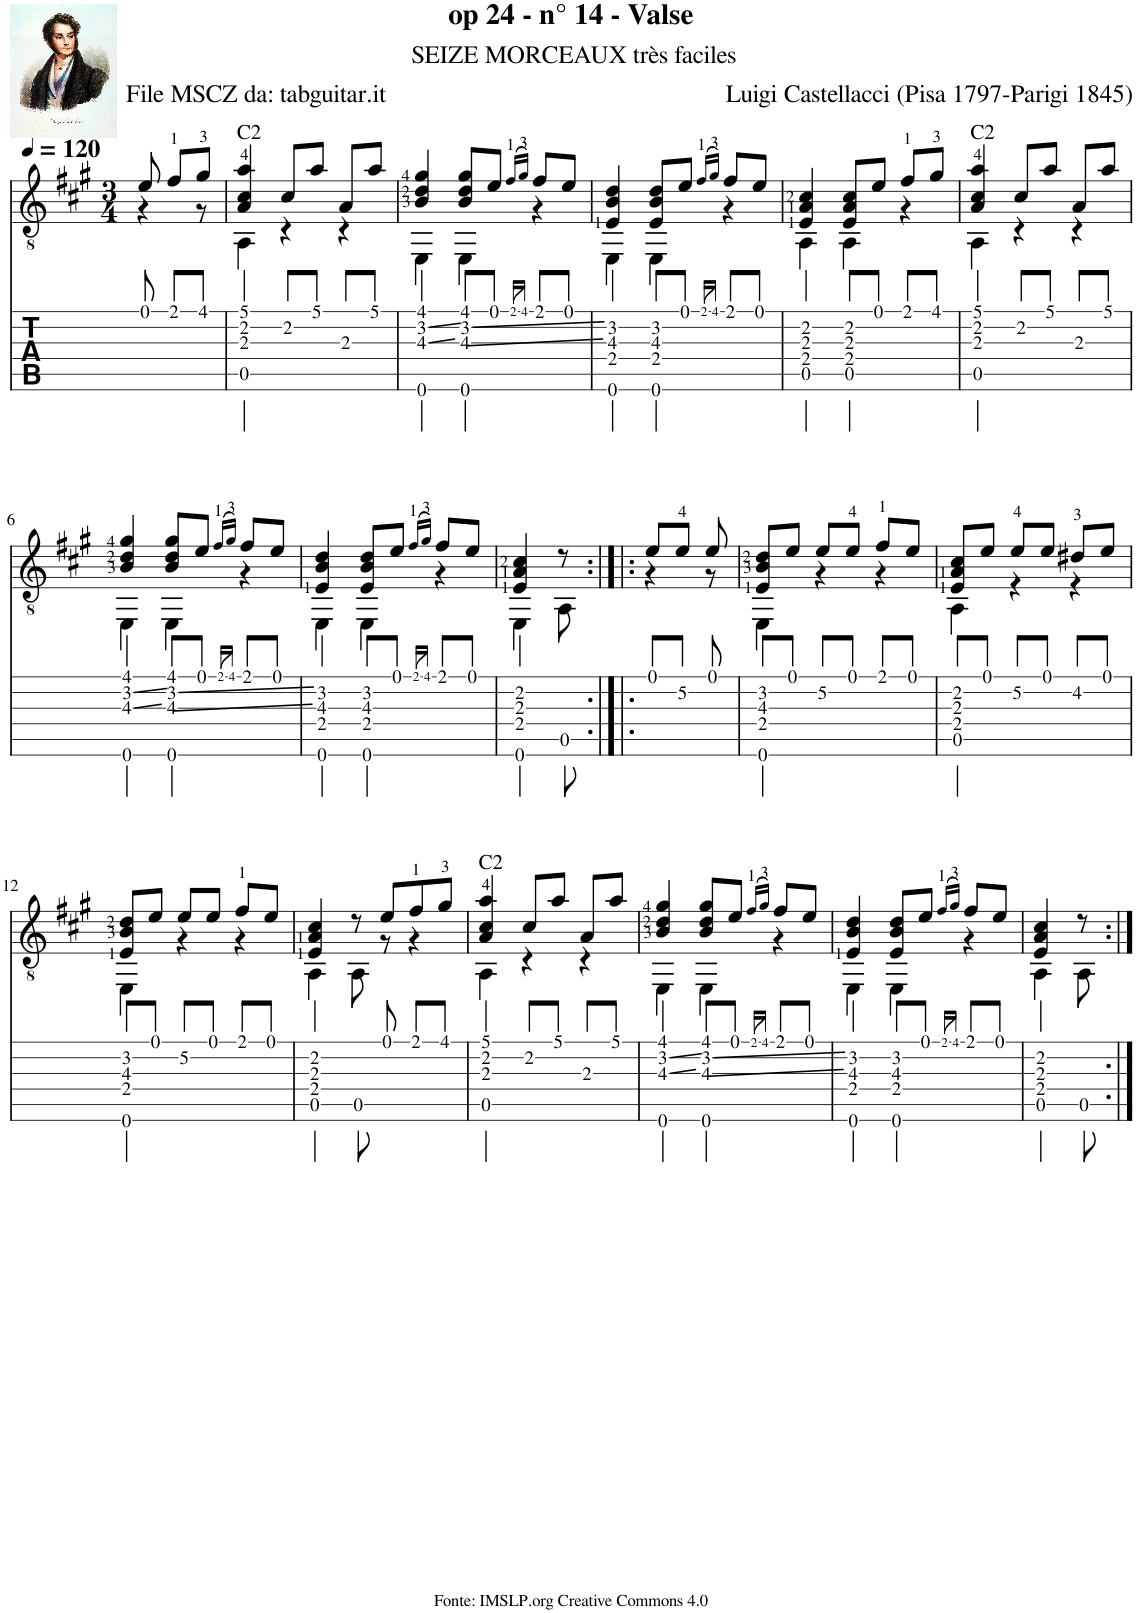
**kern	**kern
*part2	*part1
*staff2	*staff1
*I"Chitarra classica (Intavolatura)	*I"Classical Guitar
*stria6	*
*	*clefGv2
*k[f#c#g#]	*k[f#c#g#]
*M3/4	*M3/4
*MM120	*MM120
=	=
*^	*^
8e/	4r	8e/	4r
8f#/L	.	8f#/L	.
8g#/J	8r	8g#/J	8r
=1	=1	=1	=1
!	!	!LO:TX:a:t=C2	!
4A/ 4c#/ 4a/	4AA\	4A/ 4c#/ 4a/	4AA\
8c#/L	4r	8c#/L	4r
8a/J	.	8a/J	.
8A/L	4r	8A/L	4r
8a/J	.	8a/J	.
=2	=2	=2	=2
4B/ 4d/ 4g#/	4EE\	4B/ 4d/ 4g#/	4EE\
8B/ 8d/ 8g#/L	4EE\	8B/ 8d/ 8g#/L	4EE\
8e/J	.	8e/J	.
(16qf#/LL	.	(16qf#/LL	.
16qg#/JJ)	.	16qg#/JJ)	.
8f#/L	4r	8f#/L	4r
8e/J	.	8e/J	.
=3	=3	=3	=3
4E/ 4B/ 4d/	4EE\	4E/ 4B/ 4d/	4EE\
8E/ 8B/ 8d/L	4EE\	8E/ 8B/ 8d/L	4EE\
8e/J	.	8e/J	.
(16qf#/LL	.	(16qf#/LL	.
16qg#/JJ)	.	16qg#/JJ)	.
8f#/L	4r	8f#/L	4r
8e/J	.	8e/J	.
=4	=4	=4	=4
4E/ 4A/ 4c#/	4AA\	4E/ 4A/ 4c#/	4AA\
8E/ 8A/ 8c#/L	4AA\	8E/ 8A/ 8c#/L	4AA\
8e/J	.	8e/J	.
8f#/L	4r	8f#/L	4r
8g#/J	.	8g#/J	.
=5	=5	=5	=5
!	!	!LO:TX:a:t=C2	!
4A/ 4c#/ 4a/	4AA\	4A/ 4c#/ 4a/	4AA\
8c#/L	4r	8c#/L	4r
8a/J	.	8a/J	.
8A/L	4r	8A/L	4r
8a/J	.	8a/J	.
!!LO:LB:g=z	!!
=6	=6	=6	=6
4B/ 4d/ 4g#/	4EE\	4B/ 4d/ 4g#/	4EE\
8B/ 8d/ 8g#/L	4EE\	8B/ 8d/ 8g#/L	4EE\
8e/J	.	8e/J	.
(16qf#/LL	.	(16qf#/LL	.
16qg#/JJ)	.	16qg#/JJ)	.
8f#/L	4r	8f#/L	4r
8e/J	.	8e/J	.
=7	=7	=7	=7
4E/ 4B/ 4d/	4EE\	4E/ 4B/ 4d/	4EE\
8E/ 8B/ 8d/L	4EE\	8E/ 8B/ 8d/L	4EE\
8e/J	.	8e/J	.
(16qf#/LL	.	(16qf#/LL	.
16qg#/JJ)	.	16qg#/JJ)	.
8f#/L	4r	8f#/L	4r
8e/J	.	8e/J	.
=8	=8	=8	=8
4E/ 4A/ 4c#/	4EE\	4E/ 4A/ 4c#/	4EE\
8r	8AA\	8r	8AA\
=9:|!|:	=9:|!|:	=9:|!|:	=9:|!|:
8e/L	4r	8e/L	4r
8e/J	.	8e/J	.
8e/	8r	8e/	8r
=10	=10	=10	=10
8E/ 8B/ 8d/L	4EE\	8E/ 8B/ 8d/L	4EE\
8e/J	.	8e/J	.
8e/L	4r	8e/L	4r
8e/J	.	8e/J	.
8f#/L	4r	8f#/L	4r
8e/J	.	8e/J	.
=11	=11	=11	=11
8E/ 8A/ 8c#/L	4AA\	8E/ 8A/ 8c#/L	4AA\
8e/J	.	8e/J	.
8e/L	4r	8e/L	4r
8e/J	.	8e/J	.
8d#X/L	4r	8d#X/L	4r
8e/J	.	8e/J	.
!!LO:LB:g=z	!!
=12	=12	=12	=12
8E/ 8B/ 8d/L	4EE\	8E/ 8B/ 8d/L	4EE\
8e/J	.	8e/J	.
8e/L	4r	8e/L	4r
8e/J	.	8e/J	.
8f#/L	4r	8f#/L	4r
8e/J	.	8e/J	.
=13	=13	=13	=13
4E/ 4A/ 4c#/	4AA\	4E/ 4A/ 4c#/	4AA\
8r	8AA\	8r	8AA\
8e/	8r	8e/L	8r
8f#/L	4r	8f#/	4r
8g#/J	.	8g#/J	.
=14	=14	=14	=14
!	!	!LO:TX:a:t=C2	!
4A/ 4c#/ 4a/	4AA\	4A/ 4c#/ 4a/	4AA\
8c#/L	4r	8c#/L	4r
8a/J	.	8a/J	.
8A/L	4r	8A/L	4r
8a/J	.	8a/J	.
=15	=15	=15	=15
4B/ 4d/ 4g#/	4EE\	4B/ 4d/ 4g#/	4EE\
8B/ 8d/ 8g#/L	4EE\	8B/ 8d/ 8g#/L	4EE\
8e/J	.	8e/J	.
(16qf#/LL	.	(16qf#/LL	.
16qg#/JJ)	.	16qg#/JJ)	.
8f#/L	4r	8f#/L	4r
8e/J	.	8e/J	.
=16	=16	=16	=16
4E/ 4B/ 4d/	4EE\	4E/ 4B/ 4d/	4EE\
8E/ 8B/ 8d/L	4EE\	8E/ 8B/ 8d/L	4EE\
8e/J	.	8e/J	.
(16qf#/LL	.	(16qf#/LL	.
16qg#/JJ)	.	16qg#/JJ)	.
8f#/L	4r	8f#/L	4r
8e/J	.	8e/J	.
=17	=17	=17	=17
4E/ 4A/ 4c#/	4AA\	4E/ 4A/ 4c#/	4AA\
8r	8AA\	8r	8AA\
*v	*v	*	*
*	*v	*v
=:|!	=:|!
*-	*-
